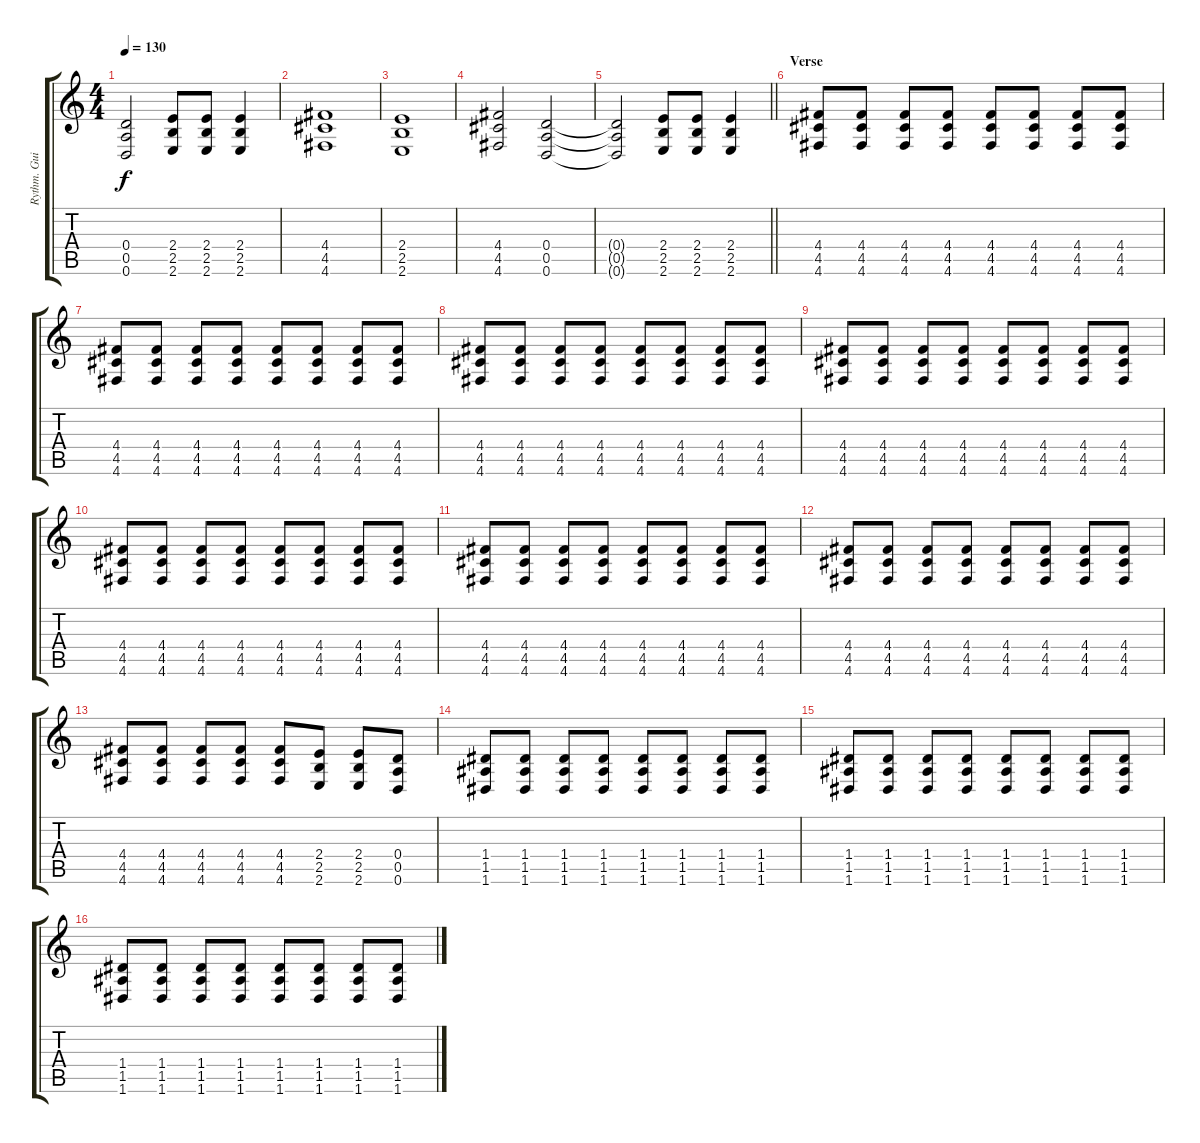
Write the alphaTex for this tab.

\track ("Rythm. Guitar " "Rythm. Gui") {instrument distortionguitar}
\staff {score tabs}
\tuning (E4 B3 G3 D3 A2 D2) {hide}
\ts (4 4)
\tempo 130
\clef g2
\ks c
(0.4{t} 0.5{t} 0.6{t}).2{dy f} (2.4 2.5 2.6).8 (2.4 2.5 2.6).8 (2.4 2.5 2.6).4 |
(4.4 4.5 4.6).1 |
(2.4 2.5 2.6).1 |
(4.4 4.5 4.6).2 (0.4 0.5 0.6).2 |
\barLineRight lightlight
(0.4{t} 0.5{t} 0.6{t}).2 (2.4 2.5 2.6).8 (2.4 2.5 2.6).8 (2.4 2.5 2.6).4 |
\section ("" "Verse")
(4.4 4.5 4.6).8 (4.4 4.5 4.6).8 (4.4 4.5 4.6).8 (4.4 4.5 4.6).8 (4.4 4.5 4.6).8 (4.4 4.5 4.6).8 (4.4 4.5 4.6).8 (4.4 4.5 4.6).8 |
(4.4 4.5 4.6).8 (4.4 4.5 4.6).8 (4.4 4.5 4.6).8 (4.4 4.5 4.6).8 (4.4 4.5 4.6).8 (4.4 4.5 4.6).8 (4.4 4.5 4.6).8 (4.4 4.5 4.6).8 |
(4.4 4.5 4.6).8 (4.4 4.5 4.6).8 (4.4 4.5 4.6).8 (4.4 4.5 4.6).8 (4.4 4.5 4.6).8 (4.4 4.5 4.6).8 (4.4 4.5 4.6).8 (4.4 4.5 4.6).8 |
(4.4 4.5 4.6).8 (4.4 4.5 4.6).8 (4.4 4.5 4.6).8 (4.4 4.5 4.6).8 (4.4 4.5 4.6).8 (4.4 4.5 4.6).8 (4.4 4.5 4.6).8 (4.4 4.5 4.6).8 |
(4.4 4.5 4.6).8 (4.4 4.5 4.6).8 (4.4 4.5 4.6).8 (4.4 4.5 4.6).8 (4.4 4.5 4.6).8 (4.4 4.5 4.6).8 (4.4 4.5 4.6).8 (4.4 4.5 4.6).8 |
(4.4 4.5 4.6).8 (4.4 4.5 4.6).8 (4.4 4.5 4.6).8 (4.4 4.5 4.6).8 (4.4 4.5 4.6).8 (4.4 4.5 4.6).8 (4.4 4.5 4.6).8 (4.4 4.5 4.6).8 |
(4.4 4.5 4.6).8 (4.4 4.5 4.6).8 (4.4 4.5 4.6).8 (4.4 4.5 4.6).8 (4.4 4.5 4.6).8 (4.4 4.5 4.6).8 (4.4 4.5 4.6).8 (4.4 4.5 4.6).8 |
(4.4 4.5 4.6).8 (4.4 4.5 4.6).8 (4.4 4.5 4.6).8 (4.4 4.5 4.6).8 (4.4 4.5 4.6).8 (2.4 2.5 2.6).8 (2.4 2.5 2.6).8 (0.4 0.5 0.6).8 |
(1.4 1.5 1.6).8 (1.4 1.5 1.6).8 (1.4 1.5 1.6).8 (1.4 1.5 1.6).8 (1.4 1.5 1.6).8 (1.4 1.5 1.6).8 (1.4 1.5 1.6).8 (1.4 1.5 1.6).8 |
(1.4 1.5 1.6).8 (1.4 1.5 1.6).8 (1.4 1.5 1.6).8 (1.4 1.5 1.6).8 (1.4 1.5 1.6).8 (1.4 1.5 1.6).8 (1.4 1.5 1.6).8 (1.4 1.5 1.6).8 |
(1.4 1.5 1.6).8 (1.4 1.5 1.6).8 (1.4 1.5 1.6).8 (1.4 1.5 1.6).8 (1.4 1.5 1.6).8 (1.4 1.5 1.6).8 (1.4 1.5 1.6).8 (1.4 1.5 1.6).8
